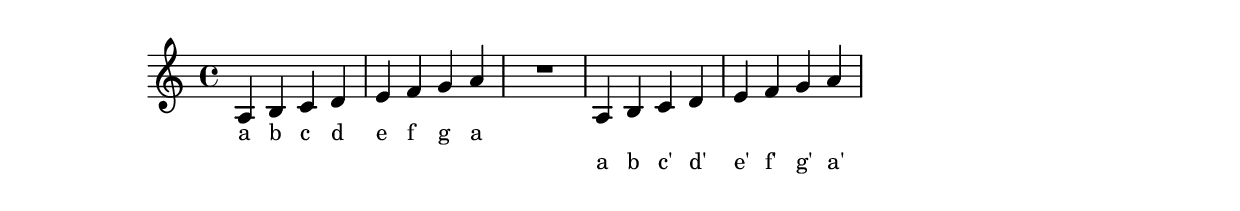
%% DO NOT EDIT this file manually; it is automatically
%% generated from LSR http://lsr.dsi.unimi.it
%% Make any changes in LSR itself, or in Documentation/snippets/new/ ,
%% and then run scripts/auxiliar/makelsr.py
%%
%% This file is in the public domain.
\version "2.14.0"

\header {
  lsrtags = "tweaks-and-overrides"

%% Translation of GIT committish: 59caa3adce63114ca7972d18f95d4aadc528ec3d
  texidoces = "
Se puede usar el contexto @code{NoteNames} para imprimir el valor
textual de las notas.  La propiedad @code{printOctaveNames} activa o
desactiva la representación de la octava de las notas.

"
  doctitlees = "Impresión de los nombres de las notas con o sin indicación de la octava"



  texidoc = "
The @code{NoteNames} context can be used to print the text value of
notes.  The @code{printOctaveNames} property turns on or off the
representation of the octave of the note.

"
  doctitle = "Printing note names with and without an octave marker"
} % begin verbatim

scale = \relative c' {
  a4 b c d
  e4 f g a
}

\new Staff {
  <<
    \scale
    \context NoteNames {
      \set printOctaveNames = ##f
      \scale
    }
  >>
  R1
  <<
    \scale
    \context NoteNames {
      \set printOctaveNames = ##t
      \scale
    }
  >>
}

